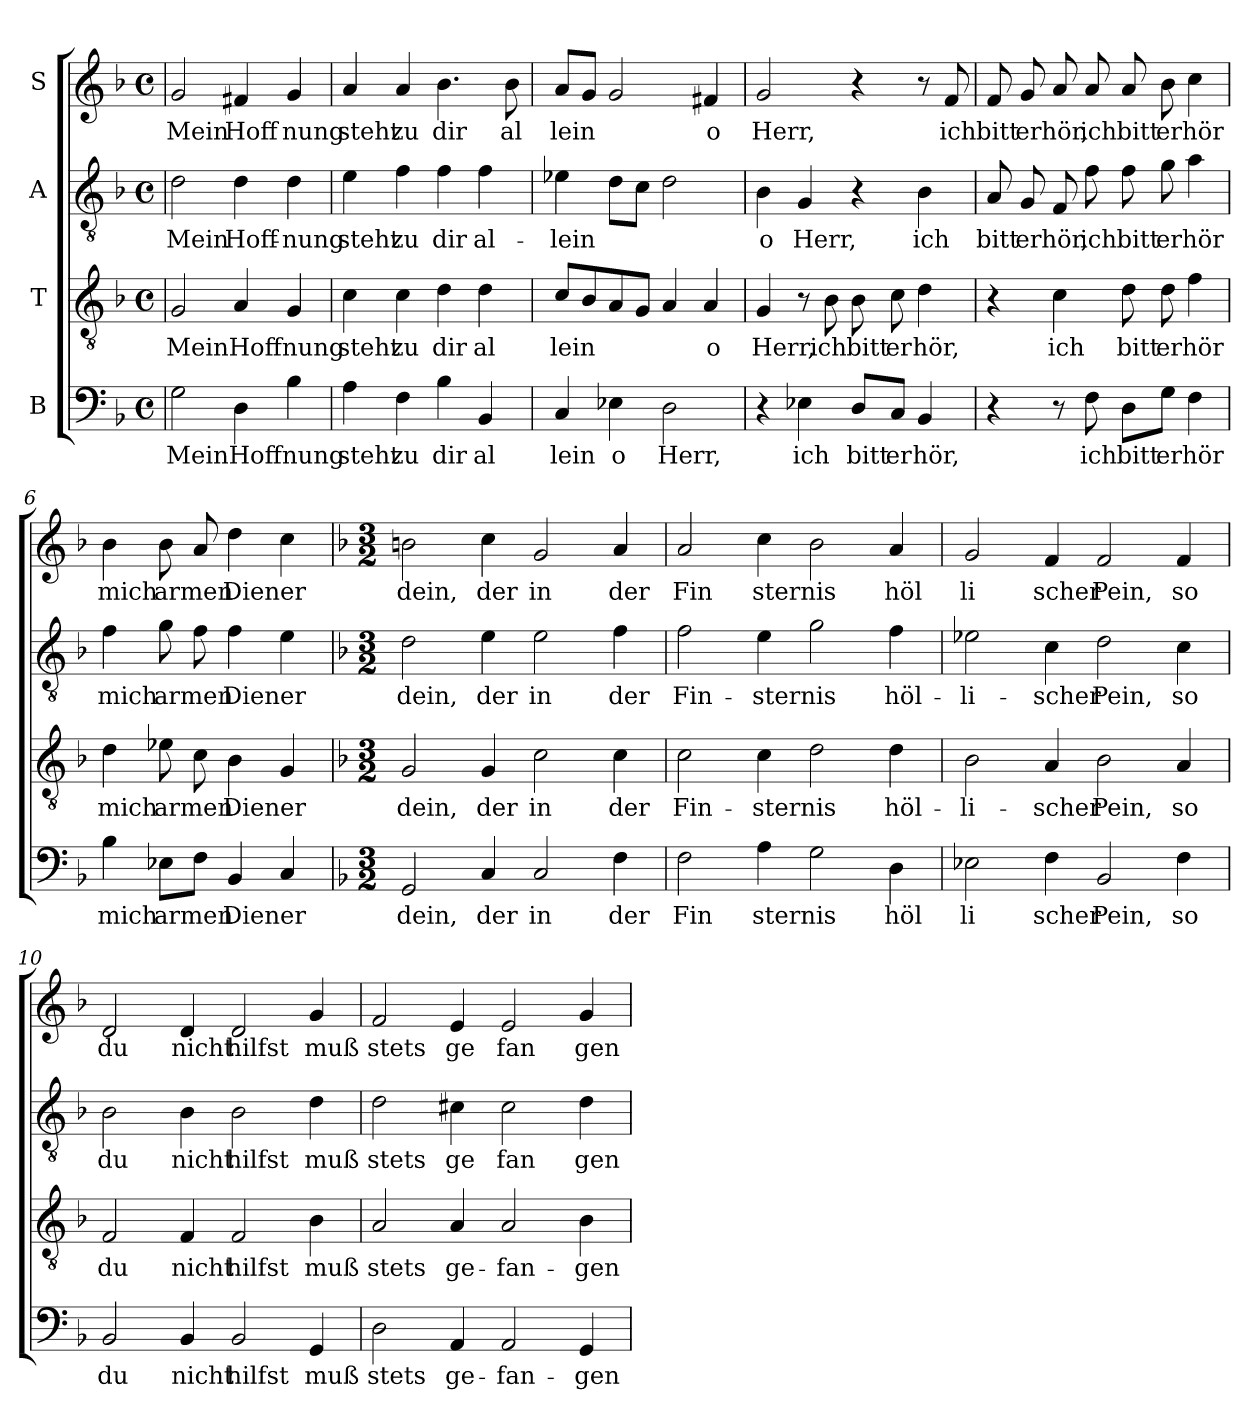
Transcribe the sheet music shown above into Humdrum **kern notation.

**kern	**text	**kern	**text	**kern	**text	**kern	**text
*part4	*part4	*part3	*part3	*part2	*part2	*part1	*part1
*staff4	*staff4	*staff3	*staff3	*staff2	*staff2	*staff1	*staff1
*I"B	*	*I"T	*	*I"A	*	*I"S	*
!!LO:PB:g=z
*stria5	*	*stria5	*	*stria5	*	*stria5	*
*clefF4	*	*clefGv2	*	*clefGv2	*	*clefG2	*
*k[b-]	*	*k[b-]	*	*k[b-]	*	*k[b-]	*
*F:	*	*F:	*	*F:	*	*F:	*
*M4/4	*	*M4/4	*	*M4/4	*	*M4/4	*
*met(c)	*	*met(c)	*	*met(c)	*	*met(c)	*
=1	=1!	=1	=1!	=1	=1!	=1!	=1!
!	!LO:LY:b:cj	!	!LO:LY:b:cj	!	!LO:LY:b:cj	!	!LO:LY:b:cj
2G\	Mein	2G/	Mein	2d\	Mein	2g/	Mein
!	!LO:LY:b:cj	!	!LO:LY:b:cj	!	!LO:LY:b:cj	!	!LO:LY:b:cj
4D\	Hoff	4A/	Hoff	4d\	Hoff-	4f#X/	Hoff
!	!LO:LY:b:cj	!	!LO:LY:b:cj	!	!LO:LY:b:cj	!	!LO:LY:b:cj
4B-\	nung	4G/	nung	4d\	-nung	4g/	nung
=2	=2	=2	=2	=2	=2	=2	=2
!	!LO:LY:b:cj	!	!LO:LY:b:cj	!	!LO:LY:b:cj	!	!LO:LY:b:cj
4A\	steht	4c\	steht	4e\	steht	4a/	steht
!	!LO:LY:b:cj	!	!LO:LY:b:cj	!	!LO:LY:b:cj	!	!LO:LY:b:cj
4F\	zu	4c\	zu	4f\	zu	4a/	zu
!	!LO:LY:b:cj	!	!LO:LY:b:cj	!	!LO:LY:b:cj	!	!LO:LY:b:cj
4B-\	dir	4d\	dir	4f\	dir	4.b-\	dir
!	!LO:LY:b:cj	!	!LO:LY:b:cj	!	!LO:LY:b:cj	!	!
4BB-/	al	4d\	al	4f\	al-	.	.
!	!	!	!	!	!	!	!LO:LY:b:cj
.	.	.	.	.	.	8b-\	al
=3	=3	=3	=3	=3	=3	=3	=3
!	!LO:LY:b:cj	!	!LO:LY:b	!	!LO:LY:b	!	!LO:LY:b
4C/	lein	8c/L	lein	4e-\	-lein	8a/L	lein
.	.	8B-/	.	.	.	8g/J	.
!	!LO:LY:b:cj	!	!	!	!	!	!
4E-X\	o	8A/	.	8d\L	.	2g/	.
.	.	8G/J	.	8c\J	.	.	.
!	!LO:LY:b:cj	!	!	!	!	!	!
2D\	Herr,	4A/	.	2d\	.	.	.
!	!	!	!LO:LY:b:cj	!	!	!	!LO:LY:b:cj
.	.	4A/	o	.	.	4f#/	o
=4	=4	=4	=4	=4	=4	=4	=4
!	!	!	!LO:LY:b:cj	!	!LO:LY:b:cj	!	!LO:LY:b:cj
4r	.	4G/	Herr,	4B-\	o	2g/	Herr,
!	!LO:LY:b:cj	!	!	!	!LO:LY:b:cj	!	!
4E-\	ich	8r	.	4G/	Herr,	.	.
!	!	!	!LO:LY:b:cj	!	!	!	!
.	.	8B-\	ich	.	.	.	.
!	!LO:LY:b:cj	!	!LO:LY:b:cj	!	!	!	!
8D/L	bitt	8B-\	bitt	4r	.	4r	.
!	!LO:LY:b:cj	!	!LO:LY:b:cj	!	!	!	!
8C/J	er	8c\	er	.	.	.	.
!	!LO:LY:b:cj	!	!LO:LY:b:cj	!	!LO:LY:b:cj	!	!
4BB-/	hör,	4d\	hör,	4B-\	ich	8r	.
!	!	!	!	!	!	!	!LO:LY:b:cj
.	.	.	.	.	.	8f/	ich
!!LO:LB:g=z
=5	=5	=5	=5	=5	=5	=5	=5
!	!	!	!	!	!LO:LY:b:cj	!	!LO:LY:b:cj
4r	.	4r	.	8A/	bitt	8f/	bitt
!	!	!	!	!	!LO:LY:b	!	!LO:LY:b
.	.	.	.	8G/	erhör,	8g/	erhör,
!	!	!	!LO:LY:b:cj	!	!	!	!
8r	.	4c\	ich	8F/	.	8a/	.
!	!LO:LY:b:cj	!	!	!	!LO:LY:b:cj	!	!LO:LY:b:cj
8F\	ich	.	.	8f\	ich	8a/	ich
!	!LO:LY:b:cj	!	!LO:LY:b:cj	!	!LO:LY:b:cj	!	!LO:LY:b:cj
8D\L	bitt	8d\	bitt	8f\	bitt	8a/	bitt
!	!LO:LY:b	!	!LO:LY:b	!	!LO:LY:b	!	!LO:LY:b
8G\J	erhör	8d\	erhör	8g\	erhör	8b-\	erhör
4F\	.	4f\	.	4a\	.	4cc\	.
=6	=6	=6	=6	=6	=6	=6	=6
!	!LO:LY:b:cj	!	!LO:LY:b:cj	!	!LO:LY:b:cj	!	!LO:LY:b:cj
4B-\	mich	4d\	mich	4f\	mich	4b-\	mich
!	!LO:LY:b	!	!LO:LY:b	!	!LO:LY:b	!	!LO:LY:b
8E-X\L	armen	8e-X\	armen	8g\	armen	8b-\	armen
8F\J	.	8c\	.	8f\	.	8a/	.
!	!LO:LY:b:cj	!	!LO:LY:b:cj	!	!LO:LY:b:cj	!	!LO:LY:b:cj
4BB-/	Diener	4B-\	Diener	4f\	Diener	4dd\	Diener
4C/	.	4G/	.	4e\	.	4cc\	.
=7	=7	=7	=7	=7	=7	=7	=7
*	*	*	*	*k[b-]	*	*	*
*	*	*	*	*F:	*	*	*
*M3/2	*	*M3/2	*	*M3/2	*	*M3/2	*
!	!LO:LY:b:cj	!	!LO:LY:b:cj	!	!LO:LY:b:cj	!	!LO:LY:b:cj
2GG/	dein,	2G/	dein,	2d\	dein,	2bn\	dein,
!	!LO:LY:b:cj	!	!LO:LY:b:cj	!	!LO:LY:b:cj	!	!LO:LY:b:cj
4C/	der	4G/	der	4e\	der	4cc\	der
!	!LO:LY:b:cj	!	!LO:LY:b:cj	!	!LO:LY:b:cj	!	!LO:LY:b:cj
2C/	in	2c\	in	2e\	in	2g/	in
!	!LO:LY:b:cj	!	!LO:LY:b:cj	!	!LO:LY:b:cj	!	!LO:LY:b:cj
4F\	der	4c\	der	4f\	der	4a/	der
=8	=8	=8	=8	=8	=8	=8	=8
!	!LO:LY:b:cj	!	!LO:LY:b:cj	!	!LO:LY:b:cj	!	!LO:LY:b:cj
2F\	Fin	2c\	Fin-	2f\	Fin-	2a/	Fin
!	!LO:LY:b:cj	!	!LO:LY:b:cj	!	!LO:LY:b:cj	!	!LO:LY:b:cj
4A\	sternis	4c\	-sternis	4e\	-sternis	4cc\	sternis
2G\	.	2d\	.	2g\	.	2b-\	.
!	!LO:LY:b:cj	!	!LO:LY:b:cj	!	!LO:LY:b:cj	!	!LO:LY:b:cj
4D\	höl	4d\	höl-	4f\	höl-	4a/	höl
=9	=9	=9	=9	=9	=9	=9	=9
!	!LO:LY:b:cj	!	!LO:LY:b:cj	!	!LO:LY:b:cj	!	!LO:LY:b:cj
2E-X\	li	2B-\	-li-	2e-X\	-li-	2g/	li
!	!LO:LY:b:cj	!	!LO:LY:b:cj	!	!LO:LY:b:cj	!	!LO:LY:b:cj
4F\	scher	4A/	-scher	4c\	-scher	4f/	scher
!	!LO:LY:b:cj	!	!LO:LY:b:cj	!	!LO:LY:b:cj	!	!LO:LY:b:cj
2BB-/	Pein,	2B-\	Pein,	2d\	Pein,	2f/	Pein,
!	!LO:LY:b:cj	!	!LO:LY:b:cj	!	!LO:LY:b:cj	!	!LO:LY:b:cj
4F\	so	4A/	so	4c\	so	4f/	so
!!LO:LB:g=z
=10	=10	=10	=10	=10	=10	=10	=10
!	!LO:LY:b:cj	!	!LO:LY:b:cj	!	!LO:LY:b:cj	!	!LO:LY:b:cj
2BB-/	du	2F/	du	2B-\	du	2d/	du
!	!LO:LY:b:cj	!	!LO:LY:b:cj	!	!LO:LY:b:cj	!	!LO:LY:b:cj
4BB-/	nicht	4F/	nicht	4B-\	nicht	4d/	nicht
!	!LO:LY:b:cj	!	!LO:LY:b:cj	!	!LO:LY:b:cj	!	!LO:LY:b:cj
2BB-/	hilfst	2F/	hilfst	2B-\	hilfst	2d/	hilfst
!	!LO:LY:b:cj	!	!LO:LY:b:cj	!	!LO:LY:b:cj	!	!LO:LY:b:cj
4GG/	muß	4B-\	muß	4d\	muß	4g/	muß
=11	=11	=11	=11	=11	=11	=11	=11
!	!LO:LY:b:cj	!	!LO:LY:b:cj	!	!LO:LY:b:cj	!	!LO:LY:b:cj
2D\	stets	2A/	stets	2d\	stets	2f/	stets
!	!LO:LY:b:cj	!	!LO:LY:b:cj	!	!LO:LY:b:cj	!	!LO:LY:b:cj
4AA/	ge-	4A/	ge-	4c#X\	ge	4e/	ge
!	!LO:LY:b:cj	!	!LO:LY:b:cj	!	!LO:LY:b:cj	!	!LO:LY:b:cj
2AA/	-fan-	2A/	-fan-	2c#\	fan	2e/	fan
!	!LO:LY:b:cj	!	!LO:LY:b:cj	!	!LO:LY:b:cj	!	!LO:LY:b:cj
4GG/	-gen	4B-\	-gen	4d\	gen	4g/	gen
=	=	=	=	=	=	=	=
*-	*-	*-	*-	*-	*-	*-	*-
